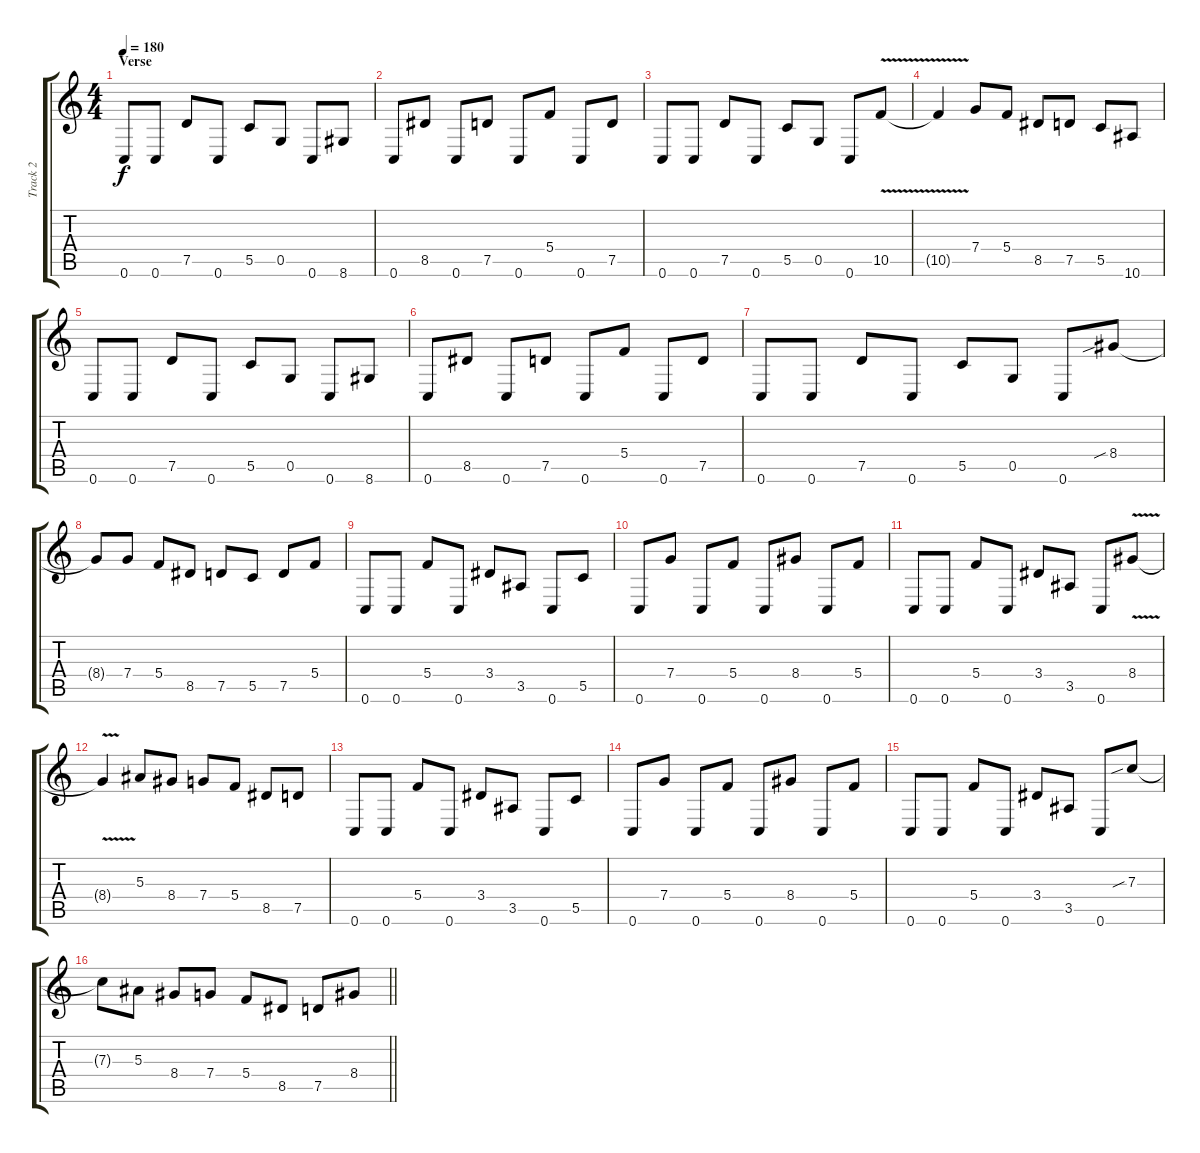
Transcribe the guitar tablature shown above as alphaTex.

\track ("Track 2" "Track 2") {instrument overdrivenguitar}
\staff {score tabs}
\tuning (D4 A3 F3 C3 G2 C2) {hide}
\ts (4 4)
\section ("" "Verse")
\tempo 180
\clef g2
\ks c
0.6.8{dy f} 0.6.8 7.5.8 0.6.8 5.5.8 0.5.8 0.6.8 8.6.8 |
0.6.8 8.5.8 0.6.8 7.5.8 0.6.8 5.4.8 0.6.8 7.5.8 |
0.6.8 0.6.8 7.5.8 0.6.8 5.5.8 0.5.8 0.6.8 10.5{v}.8 |
10.5{t}.4 7.4.8 5.4.8 8.5.8 7.5.8 5.5.8 10.6.8 |
0.6.8 0.6.8 7.5.8 0.6.8 5.5.8 0.5.8 0.6.8 8.6.8 |
0.6.8 8.5.8 0.6.8 7.5.8 0.6.8 5.4.8 0.6.8 7.5.8 |
0.6.8 0.6.8 7.5.8 0.6.8 5.5.8 0.5.8 0.6.8 8.4{sib}.8 |
8.4{t}.8 7.4.8 5.4.8 8.5.8 7.5.8 5.5.8 7.5.8 5.4.8 |
0.6.8 0.6.8 5.4.8 0.6.8 3.4.8 3.5.8 0.6.8 5.5.8 |
0.6.8 7.4.8 0.6.8 5.4.8 0.6.8 8.4.8 0.6.8 5.4.8 |
0.6.8 0.6.8 5.4.8 0.6.8 3.4.8 3.5.8 0.6.8 8.4{v}.8 |
8.4{t}.4 5.3.8 8.4.8 7.4.8 5.4.8 8.5.8 7.5.8 |
0.6.8 0.6.8 5.4.8 0.6.8 3.4.8 3.5.8 0.6.8 5.5.8 |
0.6.8 7.4.8 0.6.8 5.4.8 0.6.8 8.4.8 0.6.8 5.4.8 |
0.6.8 0.6.8 5.4.8 0.6.8 3.4.8 3.5.8 0.6.8 7.3{sib}.8 |
\barLineRight lightlight
7.3{t}.8 5.3.8 8.4.8 7.4.8 5.4.8 8.5.8 7.5.8 8.4.8
